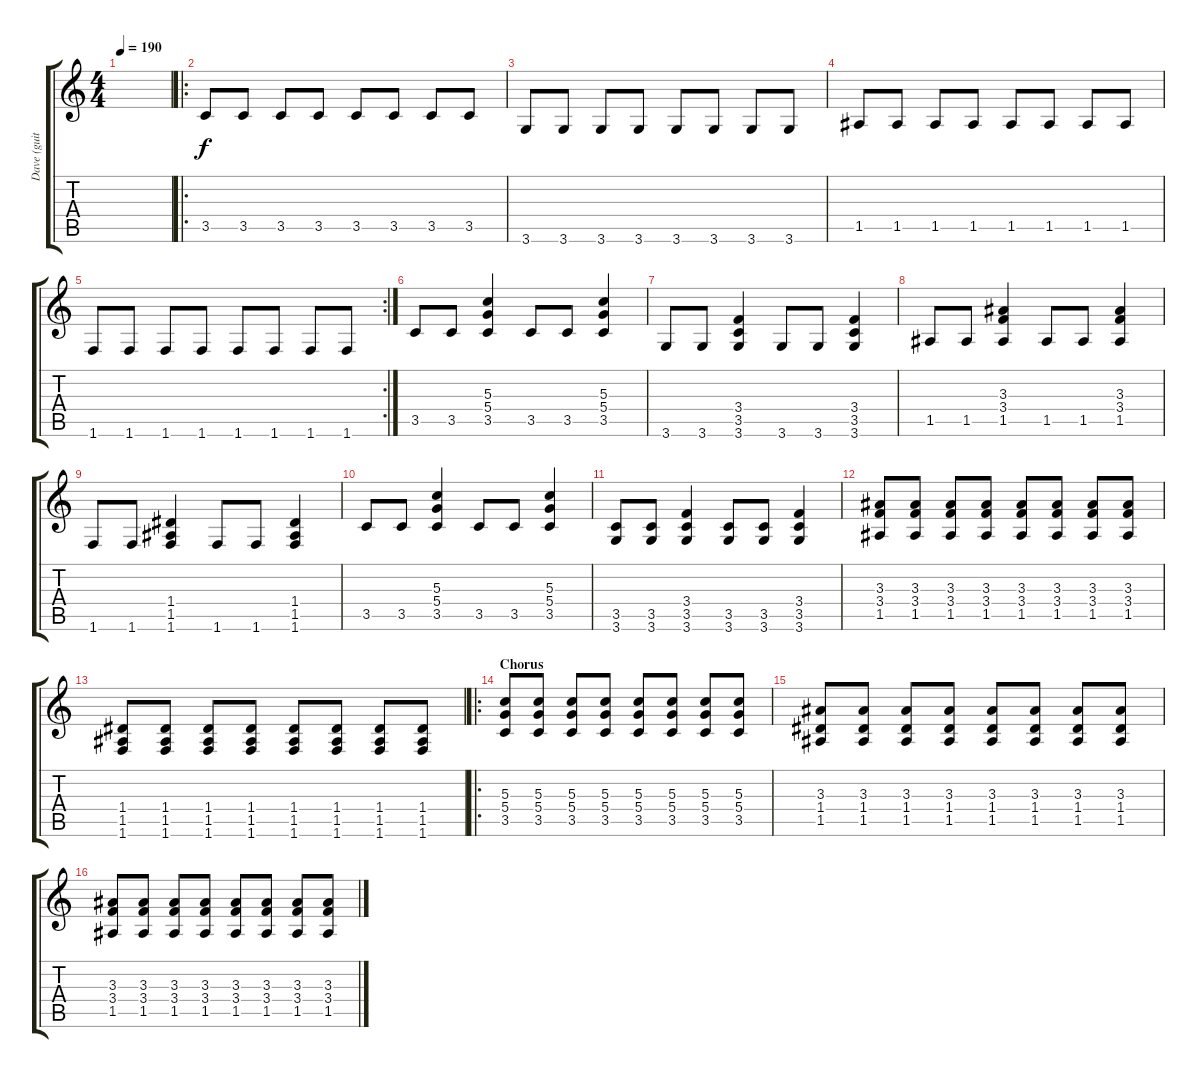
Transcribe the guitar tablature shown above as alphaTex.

\track ("Dave (guitar)" "Dave (guit") {instrument overdrivenguitar}
\staff {score tabs}
\tuning (E4 B3 G3 D3 A2 E2) {hide}
\ts (4 4)
\tempo 190
\clef g2
\ks c
|
\ro
3.5.8 3.5.8 3.5.8 3.5.8 3.5.8 3.5.8 3.5.8 3.5.8 |
3.6.8 3.6.8 3.6.8 3.6.8 3.6.8 3.6.8 3.6.8 3.6.8 |
1.5.8 1.5.8 1.5.8 1.5.8 1.5.8 1.5.8 1.5.8 1.5.8 |
\rc 2
1.6.8 1.6.8 1.6.8 1.6.8 1.6.8 1.6.8 1.6.8 1.6.8 |
3.5.8 3.5.8 (5.3 5.4 3.5).4 3.5.8 3.5.8 (5.3 5.4 3.5).4 |
3.6.8 3.6.8 (3.4 3.5 3.6).4 3.6.8 3.6.8 (3.4 3.5 3.6).4 |
1.5.8 1.5.8 (3.3 3.4 1.5).4 1.5.8 1.5.8 (3.3 3.4 1.5).4 |
1.6.8 1.6.8 (1.4 1.5 1.6).4 1.6.8 1.6.8 (1.4 1.5 1.6).4 |
3.5.8 3.5.8 (5.3 5.4 3.5).4 3.5.8 3.5.8 (5.3 5.4 3.5).4 |
(3.5 3.6).8 (3.5 3.6).8 (3.4 3.5 3.6).4 (3.5 3.6).8 (3.5 3.6).8 (3.4 3.5 3.6).4 |
(3.3 3.4 1.5).8 (3.3 3.4 1.5).8 (3.3 3.4 1.5).8 (3.3 3.4 1.5).8 (3.3 3.4 1.5).8 (3.3 3.4 1.5).8 (3.3 3.4 1.5).8 (3.3 3.4 1.5).8 |
(1.4 1.5 1.6).8 (1.4 1.5 1.6).8 (1.4 1.5 1.6).8 (1.4 1.5 1.6).8 (1.4 1.5 1.6).8 (1.4 1.5 1.6).8 (1.4 1.5 1.6).8 (1.4 1.5 1.6).8 |
\ro
\section ("" "Chorus")
(5.3 5.4 3.5).8 (5.3 5.4 3.5).8 (5.3 5.4 3.5).8 (5.3 5.4 3.5).8 (5.3 5.4 3.5).8 (5.3 5.4 3.5).8 (5.3 5.4 3.5).8 (5.3 5.4 3.5).8 |
(3.3 1.4 1.5).8 (3.3 1.4 1.5).8 (3.3 1.4 1.5).8 (3.3 1.4 1.5).8 (3.3 1.4 1.5).8 (3.3 1.4 1.5).8 (3.3 1.4 1.5).8 (3.3 1.4 1.5).8 |
(3.3 3.4 1.5).8 (3.3 3.4 1.5).8 (3.3 3.4 1.5).8 (3.3 3.4 1.5).8 (3.3 3.4 1.5).8 (3.3 3.4 1.5).8 (3.3 3.4 1.5).8 (3.3 3.4 1.5).8
